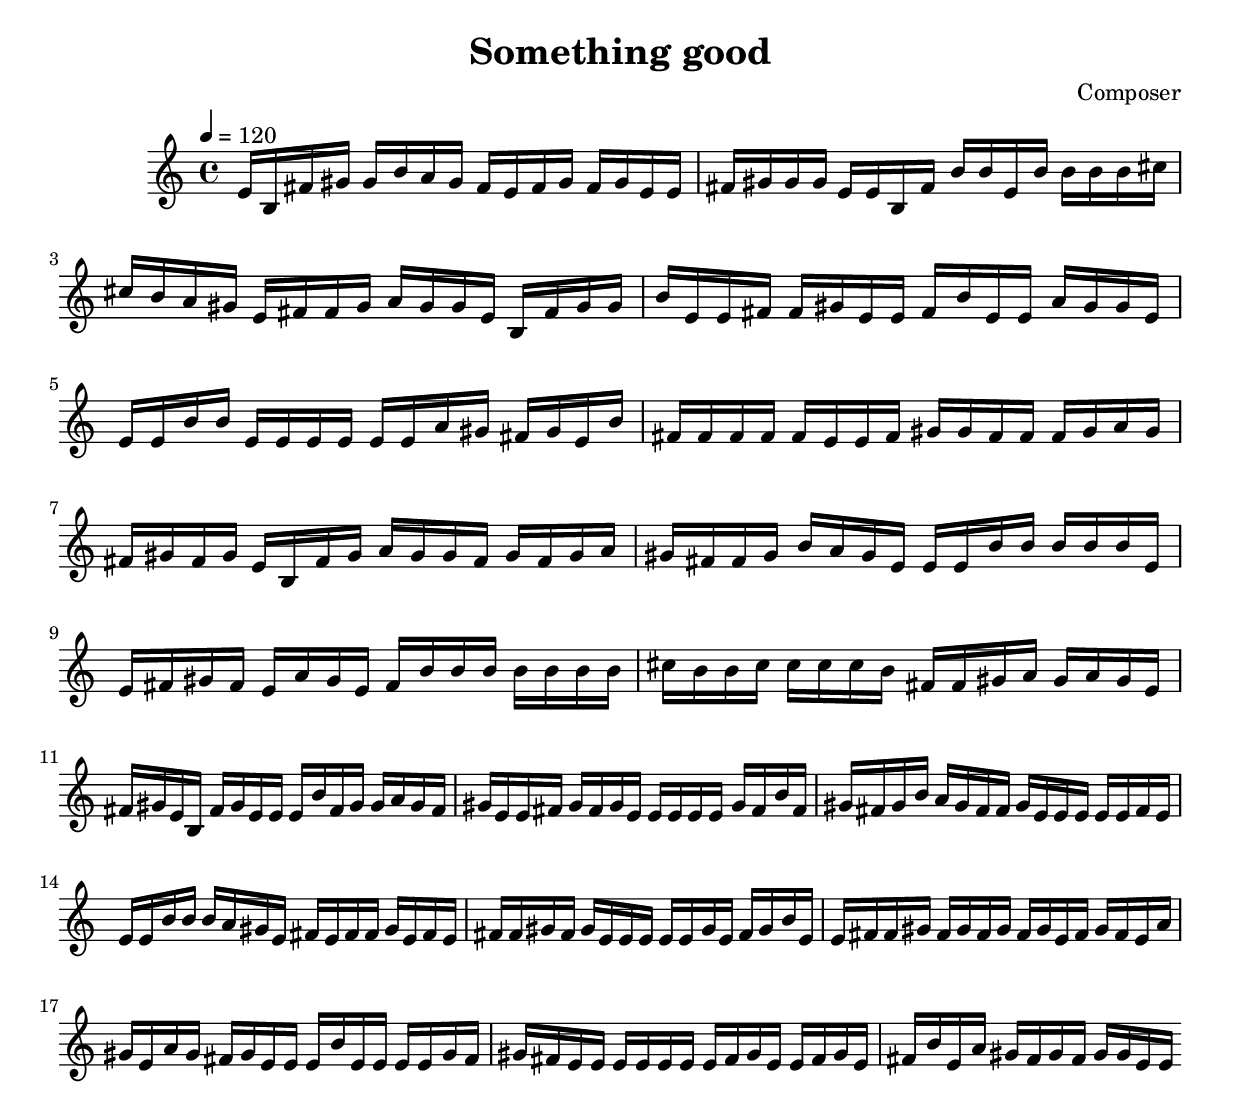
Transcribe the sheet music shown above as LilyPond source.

\version "2.18.2"

\header {
  title = "Something good"
  composer = "Composer"
}

\score
{
  \new Staff
  {
    \tempo 4=120
    \key c \major
    \clef treble
{ e'16 b16 fis'16 gis'16 gis'16 b'16 a'16 gis'16 fis'16 e'16 fis'16 gis'16 fis'16 gis'16 e'16 e'16 fis'16 gis'16 gis'16 gis'16 e'16 e'16 b16 fis'16 b'16 b'16 e'16 b'16 b'16 b'16 b'16 cis''16 cis''16 b'16 a'16 gis'16 e'16 fis'16 fis'16 gis'16 a'16 gis'16 gis'16 e'16 b16 fis'16 gis'16 gis'16 b'16 e'16 e'16 fis'16 fis'16 gis'16 e'16 e'16 fis'16 b'16 e'16 e'16 a'16 gis'16 gis'16 e'16 e'16 e'16 b'16 b'16 e'16 e'16 e'16 e'16 e'16 e'16 a'16 gis'16 fis'16 gis'16 e'16 b'16 fis'16 fis'16 fis'16 fis'16 fis'16 e'16 e'16 fis'16 gis'16 gis'16 fis'16 fis'16 fis'16 gis'16 a'16 gis'16 fis'16 gis'16 fis'16 gis'16 e'16 b16 fis'16 gis'16 a'16 gis'16 gis'16 fis'16 gis'16 fis'16 gis'16 a'16 gis'16 fis'16 fis'16 gis'16 b'16 a'16 gis'16 e'16 e'16 e'16 b'16 b'16 b'16 b'16 b'16 e'16 e'16 fis'16 gis'16 fis'16 e'16 a'16 gis'16 e'16 fis'16 b'16 b'16 b'16 b'16 b'16 b'16 b'16 cis''16 b'16 b'16 cis''16 cis''16 cis''16 cis''16 b'16 fis'16 fis'16 gis'16 a'16 gis'16 a'16 gis'16 e'16 fis'16 gis'16 e'16 b16 fis'16 gis'16 e'16 e'16 e'16 b'16 fis'16 gis'16 gis'16 a'16 gis'16 fis'16 gis'16 e'16 e'16 fis'16 gis'16 fis'16 gis'16 e'16 e'16 e'16 e'16 e'16 gis'16 fis'16 b'16 fis'16 gis'16 fis'16 gis'16 b'16 a'16 gis'16 fis'16 fis'16 gis'16 e'16 e'16 e'16 e'16 e'16 fis'16 e'16 e'16 e'16 b'16 b'16 b'16 a'16 gis'16 e'16 fis'16 e'16 fis'16 fis'16 gis'16 e'16 fis'16 e'16 fis'16 fis'16 gis'16 fis'16 gis'16 e'16 e'16 e'16 e'16 e'16 gis'16 e'16 fis'16 gis'16 b'16 e'16 e'16 fis'16 fis'16 gis'16 fis'16 gis'16 fis'16 gis'16 fis'16 gis'16 e'16 fis'16 gis'16 fis'16 e'16 a'16 gis'16 e'16 a'16 gis'16 fis'16 gis'16 e'16 e'16 e'16 b'16 e'16 e'16 e'16 e'16 gis'16 fis'16 gis'16 fis'16 e'16 e'16 e'16 e'16 e'16 e'16 e'16 fis'16 gis'16 e'16 e'16 fis'16 gis'16 e'16 fis'16 b'16 e'16 a'16 gis'16 fis'16 gis'16 fis'16 gis'16 gis'16 e'16 e'16 } \\ 
  } % Staff


  \layout {
    \context { \RemoveEmptyStaffContext }
  }
  \midi { }
} % score